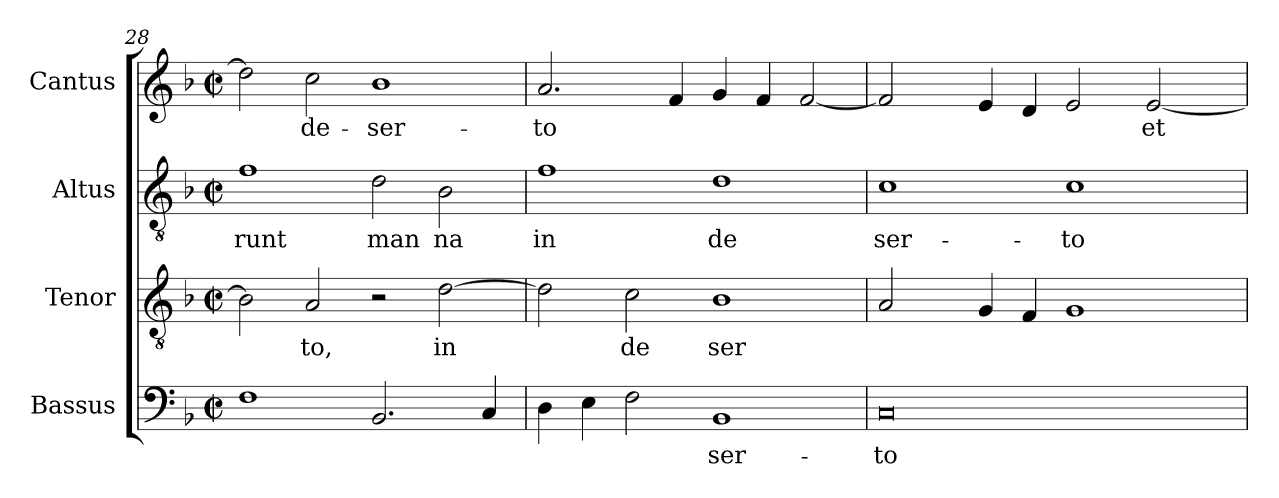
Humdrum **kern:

**kern	**text	**kern	**text	**kern	**text	**kern	**text
*part4	*part4	*part3	*part3	*part2	*part2	*part1	*part1
*staff4	*staff4	*staff3	*staff3	*staff2	*staff2	*staff1	*staff1
*I"Bassus	*	*I"Tenor	*	*I"Altus	*	*I"Cantus	*
*clefF4	*	*clefGv2	*	*clefGv2	*	*clefG2	*
*k[b-]	*	*k[b-]	*	*k[b-]	*	*k[b-]	*
*F:	*	*F:	*	*F:	*	*F:	*
*M2/2	*	*M2/2	*	*M2/2	*	*M2/2	*
*met(c|)	*	*met(c|)	*	*met(c|)	*	*met(c|)	*
=28	=28	=28	=28	=28	=28	=28	=28
!	!	!	!	!	!LO:LY:b:cj	!	!
1F	.	2B-\]	.	1f	runt	2dd\]	.
!	!	!	!LO:LY:b:cj	!	!	!	!LO:LY:b:cj
.	.	2A/	to,	.	.	2cc\	de-
!	!	!	!	!	!LO:LY:b:cj	!	!LO:LY:b:cj
2.BB-/	.	2r	.	2d\	man	1b-	-ser-
!	!	!	!LO:LY:b:cj	!	!LO:LY:b:cj	!	!
.	.	[>2d\	in	2B-\	na	.	.
4C/	.	.	.	.	.	.	.
=29	=29	=29	=29	=29	=29	=29	=29
!	!	!	!	!	!LO:LY:b:cj	!	!LO:LY:b:cj
4D\	.	2d\]	.	1f	in	2.a/	-to
4E\	.	.	.	.	.	.	.
!	!	!	!LO:LY:b:cj	!	!	!	!
2F\	.	2c\	de	.	.	.	.
.	.	.	.	.	.	4f/	.
!	!LO:LY:b:cj	!	!LO:LY:b:cj	!	!LO:LY:b:cj	!	!
1BB-	-ser-	1B-	ser	1d	de	4g/	.
.	.	.	.	.	.	4f/	.
.	.	.	.	.	.	[>2f/	.
!!LO:LB:g=z
=30	=30	=30	=30	=30	=30	=30	=30
!	!LO:LY:b:cj	!	!	!	!LO:LY:b:cj	!	!
*	*	*^	*	*	*	*^	*
0C	-to	2A/	4ryy	.	1c	ser-	2f/]	64ryy	.
.	.	.	.	.	.	.	.	1ryy	.
.	.	.	8...ryy	.	.	.	.	.	.
.	.	.	1ryy	.	.	.	.	.	.
.	.	4G/	.	.	.	.	4e/	.	.
.	.	4F/	.	.	.	.	4d/	.	.
!	!	!	!	!	!	!LO:LY:b:cj	!	!	!
.	.	1G	.	.	1c	-to	2e/	.	.
.	.	.	.	.	.	.	.	2ryy	.
.	.	.	2ryy	.	.	.	.	.	.
!	!	!	!	!	!	!	!	!	!LO:LY:b:cj
.	.	.	.	.	.	.	[<2e/	.	et
.	.	.	.	.	.	.	.	4ryy	.
.	.	.	.	.	.	.	.	8...ryy	.
.	.	.	64ryy	.	.	.	.	.	.
*	*	*v	*v	*	*	*	*v	*v	*
=	=	=	=	=	=	=	=
*-	*-	*-	*-	*-	*-	*-	*-
